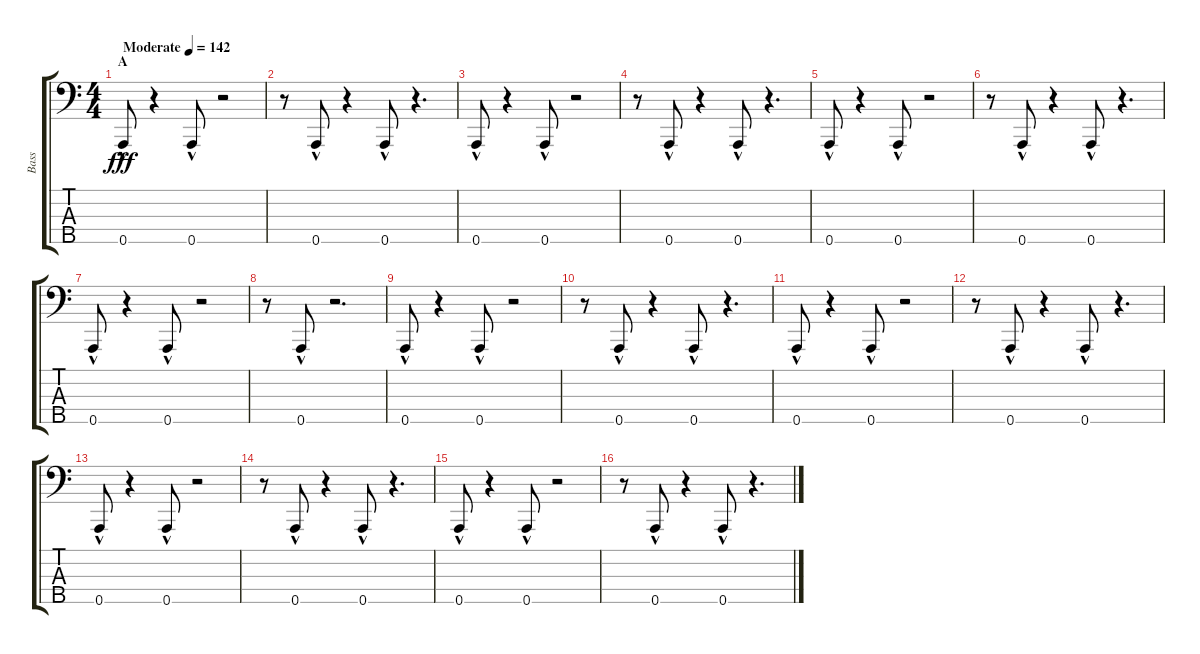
\track ("Bass" "Bass") {instrument electricbassfinger}
\staff {score tabs}
\tuning (G2 D2 A1 E1 A0) {hide}
\ts (4 4)
\section ("" "A")
\tempo (142 "Moderate")
\clef f4
\ks c
0.5{hac}.8{dy fff instrument electricbassfinger} r.4 0.5{hac}.8 r.2 |
r.8 0.5{hac}.8 r.4 0.5{hac}.8 r.4{d} |
0.5{hac}.8 r.4 0.5{hac}.8 r.2 |
r.8 0.5{hac}.8 r.4 0.5{hac}.8 r.4{d} |
0.5{hac}.8 r.4 0.5{hac}.8 r.2 |
r.8 0.5{hac}.8 r.4 0.5{hac}.8 r.4{d} |
0.5{hac}.8 r.4 0.5{hac}.8 r.2 |
r.8 0.5{hac}.8 r.2{d} |
0.5{hac}.8 r.4 0.5{hac}.8 r.2 |
r.8 0.5{hac}.8 r.4 0.5{hac}.8 r.4{d} |
0.5{hac}.8 r.4 0.5{hac}.8 r.2 |
r.8 0.5{hac}.8 r.4 0.5{hac}.8 r.4{d} |
0.5{hac}.8 r.4 0.5{hac}.8 r.2 |
r.8 0.5{hac}.8 r.4 0.5{hac}.8 r.4{d} |
0.5{hac}.8 r.4 0.5{hac}.8 r.2 |
r.8 0.5{hac}.8 r.4 0.5{hac}.8 r.4{d}
